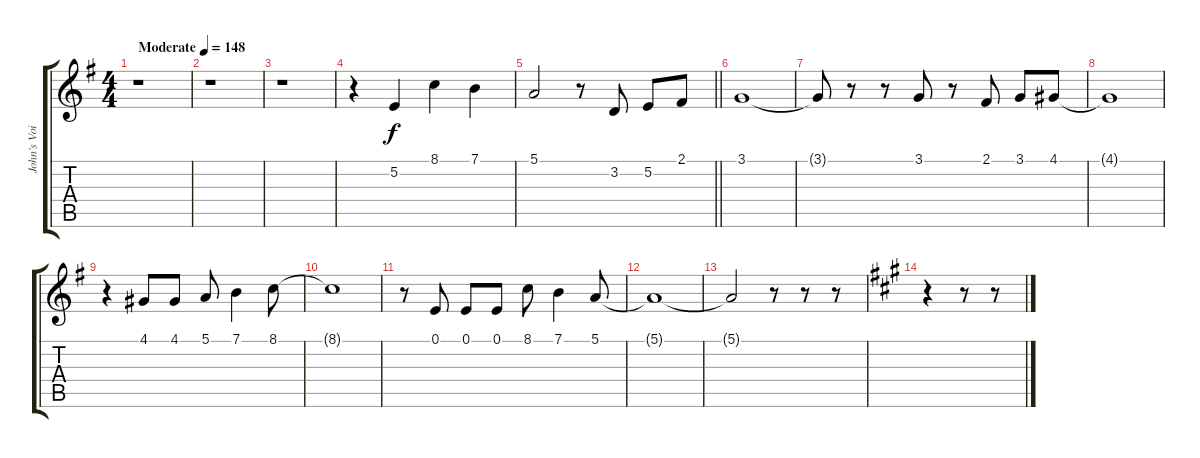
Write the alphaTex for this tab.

\track ("John's Voice" "John's Voi") {instrument voiceoohs}
\staff {score tabs}
\tuning (E4 B3 G3 D3 A2 E2) {hide}
\ts (4 4)
\tempo (148 "Moderate")
\clef g2
\ks g
r.1{dy f instrument voiceoohs} |
r.1 |
r.1 |
r.4 5.2.4 8.1.4 7.1.4 |
\barLineRight lightlight
5.1.2 r.8 3.2.8 5.2.8 2.1.8 |
3.1.1 |
3.1{t}.8 r.8 r.8 3.1.8 r.8 2.1.8 3.1.8 4.1.8 |
4.1{t}.1 |
r.4 4.1.8 4.1.8 5.1.8 7.1.4 8.1.8 |
8.1{t}.1 |
r.8 0.1.8 0.1.8 0.1.8 8.1.8 7.1.4 5.1.8 |
5.1{t}.1 |
5.1{t}.2 r.8 r.8 r.8 |
\ks a
r.4 r.8 r.8
